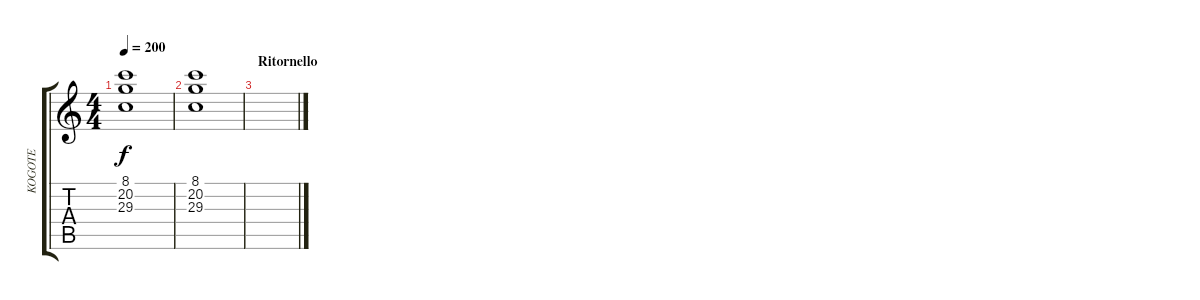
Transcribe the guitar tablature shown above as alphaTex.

\track ("KOGOTE" "KOGOTE") {instrument drawbarorgan}
\staff {score tabs}
\tuning (E4 B3 G3 D3 A2 E2) {hide}
\ts (4 4)
\tempo 200
\clef g2
\ks c
(8.1 20.2 29.3).1{dy f} |
(8.1 20.2 29.3).1 |
\section ("" "Ritornello")
